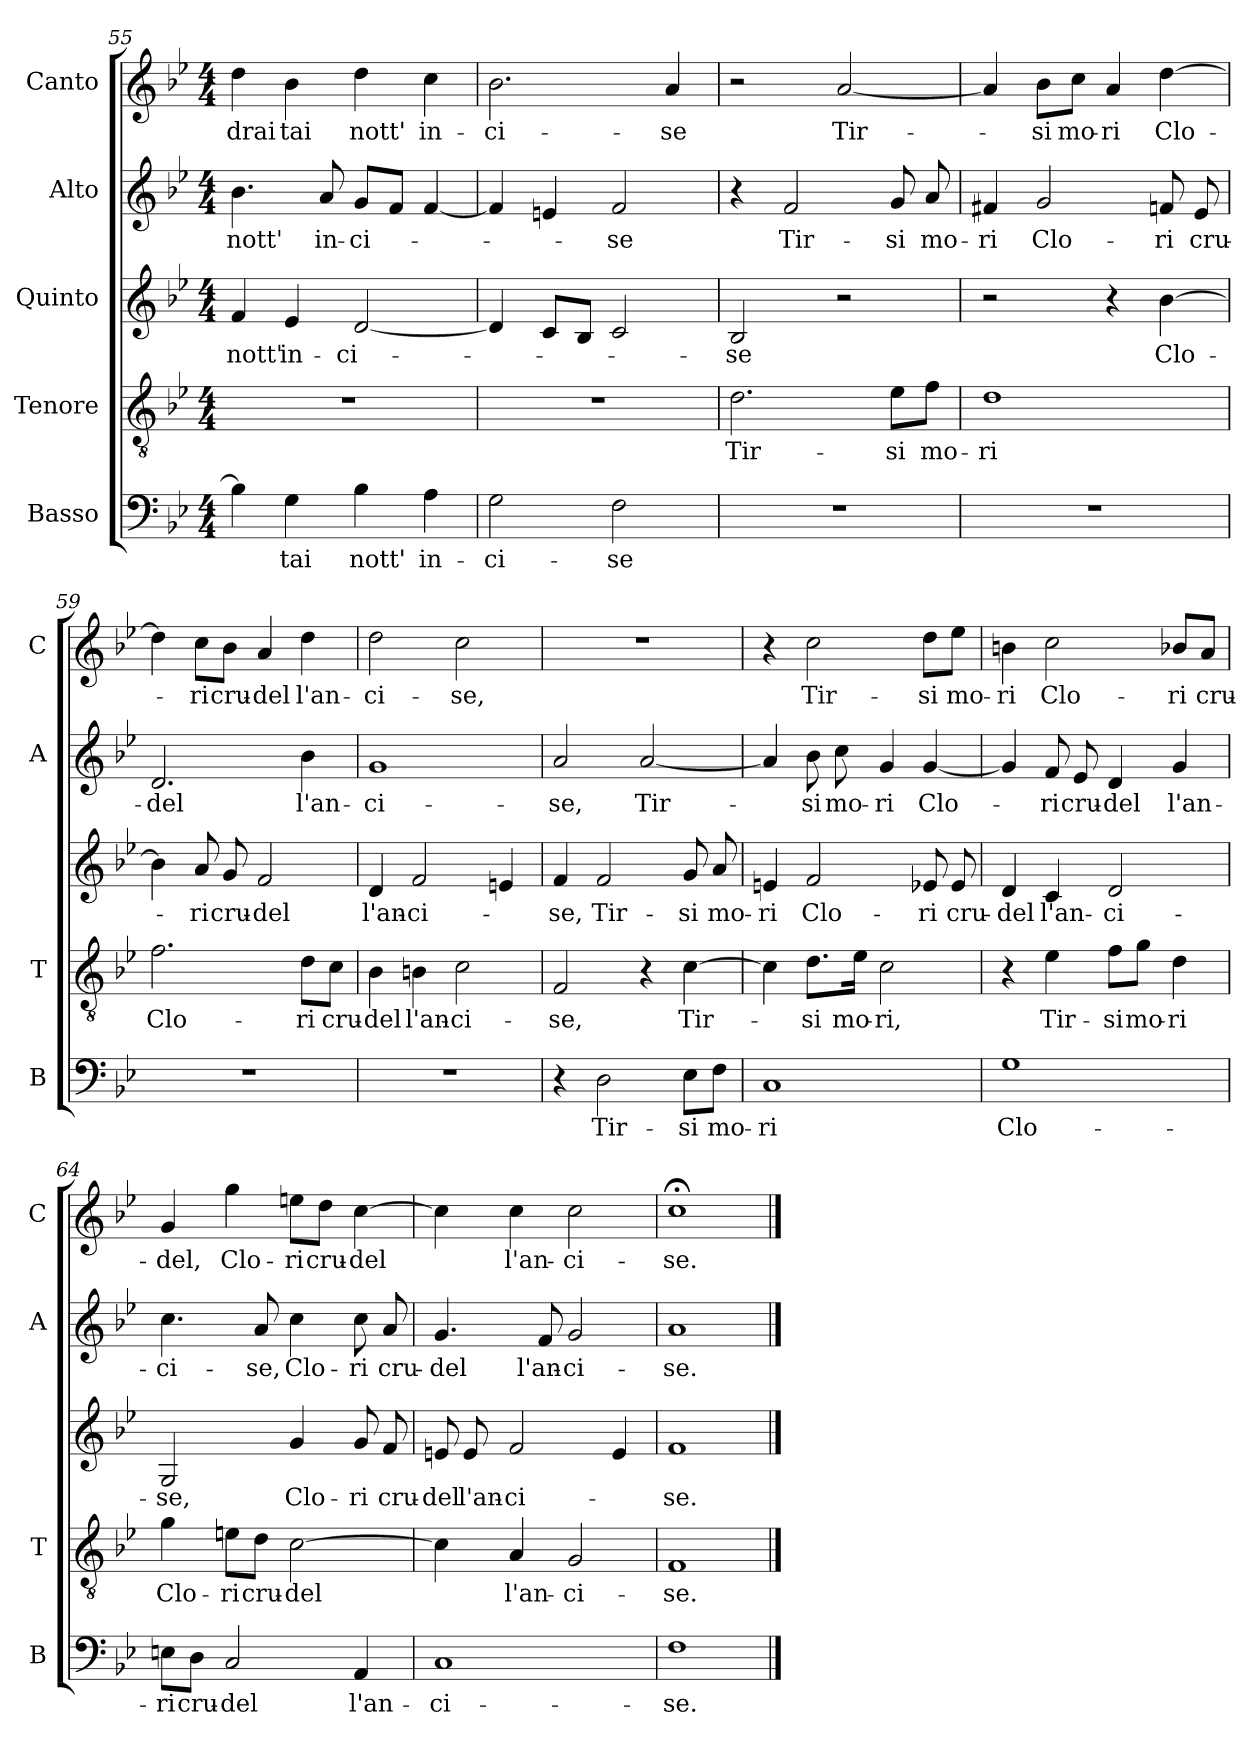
**kern	**text	**kern	**text	**kern	**text	**kern	**text	**kern	**text
*part5	*part5	*part4	*part4	*part3	*part3	*part2	*part2	*part1	*part1
*staff5	*staff5	*staff4	*staff4	*staff3	*staff3	*staff2	*staff2	*staff1	*staff1
*I"Basso	*	*I"Tenore	*	*I"Quinto	*	*I"Alto	*	*I"Canto	*
*I'B	*	*I'T	*	*	*	*I'A	*	*I'C	*
*clefF4	*	*clefGv2	*	*clefG2	*	*clefG2	*	*clefG2	*
*k[b-e-]	*	*k[b-e-]	*	*k[b-e-]	*	*k[b-e-]	*	*k[b-e-]	*
*B-:	*	*B-:	*	*B-:	*	*B-:	*	*B-:	*
*M4/4	*	*M4/4	*	*M4/4	*	*M4/4	*	*M4/4	*
=55	=55	=55	=55	=55	=55	=55	=55	=55	=55
!	!	!	!	!	!LO:LY:b	!	!LO:LY:b	!	!LO:LY:b
4B-\]	.	1r	.	4f/	nott'	4.b-\	nott'	4dd\	-drai
!	!LO:LY:b	!	!	!	!LO:LY:b	!	!	!	!LO:LY:b
4G\	tai	.	.	4e-/	in-	.	.	4b-\	tai
!	!	!	!	!	!	!	!LO:LY:b	!	!
.	.	.	.	.	.	8a/	in-	.	.
!	!LO:LY:b	!	!	!	!LO:LY:b	!	!LO:LY:b	!	!LO:LY:b
4B-\	nott'	.	.	[2d/	-ci-	8g/L	-ci-	4dd\	nott'
.	.	.	.	.	.	8f/J	.	.	.
!	!LO:LY:b	!	!	!	!	!	!	!	!LO:LY:b
4A\	in-	.	.	.	.	[4f/	.	4cc\	in-
=56	=56	=56	=56	=56	=56	=56	=56	=56	=56
!	!LO:LY:b	!	!	!	!	!	!	!	!LO:LY:b
2G\	-ci-	1r	.	4d/]	.	4f/]	.	2.b-\	-ci-
.	.	.	.	8c/L	.	4en/	.	.	.
.	.	.	.	8B-/J	.	.	.	.	.
!	!LO:LY:b	!	!	!	!	!	!LO:LY:b	!	!
2F\	-se	.	.	2c/	.	2f/	-se	.	.
!	!	!	!	!	!	!	!	!	!LO:LY:b
.	.	.	.	.	.	.	.	4a/	-se
=57	=57	=57	=57	=57	=57	=57	=57	=57	=57
!	!	!	!LO:LY:b	!	!LO:LY:b	!	!	!	!
1r	.	2.d\	Tir-	2B-/	-se	4r	.	2r	.
!	!	!	!	!	!	!	!LO:LY:b	!	!
.	.	.	.	.	.	2f/	Tir-	.	.
!	!	!	!	!	!	!	!	!	!LO:LY:b
.	.	.	.	2r	.	.	.	[2a/	Tir-
!	!	!	!LO:LY:b	!	!	!	!LO:LY:b	!	!
.	.	8e-\L	-si	.	.	8g/	-si	.	.
!	!	!	!LO:LY:b	!	!	!	!LO:LY:b	!	!
.	.	8f\J	mo-	.	.	8a/	mo-	.	.
=58	=58	=58	=58	=58	=58	=58	=58	=58	=58
!	!	!	!LO:LY:b	!	!	!	!LO:LY:b	!	!
1r	.	1d	-ri	2r	.	4f#X/	-ri	4a/]	.
!	!	!	!	!	!	!	!LO:LY:b	!	!LO:LY:b
.	.	.	.	.	.	2g/	Clo-	8b-\L	-si
!	!	!	!	!	!	!	!	!	!LO:LY:b
.	.	.	.	.	.	.	.	8cc\J	mo-
!	!	!	!	!	!	!	!	!	!LO:LY:b
.	.	.	.	4r	.	.	.	4a/	-ri
!	!	!	!	!	!LO:LY:b	!	!LO:LY:b	!	!LO:LY:b
.	.	.	.	[4b-\	Clo-	8fn/	-ri	[4dd\	Clo-
!	!	!	!	!	!	!	!LO:LY:b	!	!
.	.	.	.	.	.	8e-/	cru-	.	.
!!LO:PB:g=z
=59	=59	=59	=59	=59	=59	=59	=59	=59	=59
!	!	!	!LO:LY:b	!	!	!	!LO:LY:b	!	!
1r	.	2.f\	Clo-	4b-\]	.	2.d/	-del	4dd\]	.
!	!	!	!	!	!LO:LY:b	!	!	!	!LO:LY:b
.	.	.	.	8a/	-ri	.	.	8cc\L	-ri
!	!	!	!	!	!LO:LY:b	!	!	!	!LO:LY:b
.	.	.	.	8g/	cru-	.	.	8b-\J	cru-
!	!	!	!	!	!LO:LY:b	!	!	!	!LO:LY:b
.	.	.	.	2f/	-del	.	.	4a/	-del
!	!	!	!LO:LY:b	!	!	!	!LO:LY:b	!	!LO:LY:b
.	.	8d\L	-ri	.	.	4b-\	l'an-	4dd\	l'an-
!	!	!	!LO:LY:b	!	!	!	!	!	!
.	.	8c\J	cru-	.	.	.	.	.	.
=60	=60	=60	=60	=60	=60	=60	=60	=60	=60
!	!	!	!LO:LY:b	!	!LO:LY:b	!	!LO:LY:b	!	!LO:LY:b
1r	.	4B-\	-del	4d/	l'an-	1g	-ci-	2dd\	-ci-
!	!	!	!LO:LY:b	!	!LO:LY:b	!	!	!	!
.	.	4Bn\	l'an-	2f/	-ci-	.	.	.	.
!	!	!	!LO:LY:b	!	!	!	!	!	!LO:LY:b
.	.	2c\	-ci-	.	.	.	.	2cc\	-se,
.	.	.	.	4en/	.	.	.	.	.
=61	=61	=61	=61	=61	=61	=61	=61	=61	=61
!	!	!	!LO:LY:b	!	!LO:LY:b	!	!LO:LY:b	!	!
4r	.	2F/	-se,	4f/	-se,	2a/	-se,	1r	.
!	!LO:LY:b	!	!	!	!LO:LY:b	!	!	!	!
2D\	Tir-	.	.	2f/	Tir-	.	.	.	.
!	!	!	!	!	!	!	!LO:LY:b	!	!
.	.	4r	.	.	.	[2a/	Tir-	.	.
!	!LO:LY:b	!	!LO:LY:b	!	!LO:LY:b	!	!	!	!
8E-\L	-si	[4c\	Tir-	8g/	-si	.	.	.	.
!	!LO:LY:b	!	!	!	!LO:LY:b	!	!	!	!
8F\J	mo-	.	.	8a/	mo-	.	.	.	.
=62	=62	=62	=62	=62	=62	=62	=62	=62	=62
!	!LO:LY:b	!	!	!	!LO:LY:b	!	!	!	!
1C	-ri	4c\]	.	4en/	-ri	4a/]	.	4r	.
!	!	!	!LO:LY:b	!	!LO:LY:b	!	!LO:LY:b	!	!LO:LY:b
.	.	8.d\L	-si	2f/	Clo-	8b-\	-si	2cc\	Tir-
!	!	!	!	!	!	!	!LO:LY:b	!	!
.	.	.	.	.	.	8cc\	mo-	.	.
!	!	!	!LO:LY:b	!	!	!	!	!	!
.	.	16e-\Jk	mo-	.	.	.	.	.	.
!	!	!	!LO:LY:b	!	!	!	!LO:LY:b	!	!
.	.	2c\	-ri,	.	.	4g/	-ri	.	.
!	!	!	!	!	!LO:LY:b	!	!LO:LY:b	!	!LO:LY:b
.	.	.	.	8e-X/	-ri	[4g/	Clo-	8dd\L	-si
!	!	!	!	!	!LO:LY:b	!	!	!	!LO:LY:b
.	.	.	.	8e-/	cru-	.	.	8ee-\J	mo-
!!LO:LB:g=z
=63	=63	=63	=63	=63	=63	=63	=63	=63	=63
!	!LO:LY:b	!	!	!	!LO:LY:b	!	!	!	!LO:LY:b
1G	Clo-	4r	.	4d/	-del	4g/]	.	4bn\	-ri
!	!	!	!LO:LY:b	!	!LO:LY:b	!	!LO:LY:b	!	!LO:LY:b
.	.	4e-\	Tir-	4c/	l'an-	8f/	-ri	2cc\	Clo-
!	!	!	!	!	!	!	!LO:LY:b	!	!
.	.	.	.	.	.	8e-/	cru-	.	.
!	!	!	!LO:LY:b	!	!LO:LY:b	!	!LO:LY:b	!	!
.	.	8f\L	-si	2d/	-ci-	4d/	-del	.	.
!	!	!	!LO:LY:b	!	!	!	!	!	!
.	.	8g\J	mo-	.	.	.	.	.	.
!	!	!	!LO:LY:b	!	!	!	!LO:LY:b	!	!LO:LY:b
.	.	4d\	-ri	.	.	4g/	l'an-	8b-X/L	-ri
!	!	!	!	!	!	!	!	!	!LO:LY:b
.	.	.	.	.	.	.	.	8a/J	cru-
=64	=64	=64	=64	=64	=64	=64	=64	=64	=64
!	!LO:LY:b	!	!LO:LY:b	!	!LO:LY:b	!	!LO:LY:b	!	!LO:LY:b
8En\L	-ri	4g\	Clo-	2G/	-se,	4.cc\	-ci-	4g/	-del,
!	!LO:LY:b	!	!	!	!	!	!	!	!
8D\J	cru-	.	.	.	.	.	.	.	.
!	!LO:LY:b	!	!LO:LY:b	!	!	!	!	!	!LO:LY:b
2C/	-del	8en\L	-ri	.	.	.	.	4gg\	Clo-
!	!	!	!LO:LY:b	!	!	!	!LO:LY:b	!	!
.	.	8d\J	cru-	.	.	8a/	-se,	.	.
!	!	!	!LO:LY:b	!	!LO:LY:b	!	!LO:LY:b	!	!LO:LY:b
.	.	[2c\	-del	4g/	Clo-	4cc\	Clo-	8een\L	-ri
!	!	!	!	!	!	!	!	!	!LO:LY:b
.	.	.	.	.	.	.	.	8dd\J	cru-
!	!LO:LY:b	!	!	!	!LO:LY:b	!	!LO:LY:b	!	!LO:LY:b
4AA/	l'an-	.	.	8g/	-ri	8cc\	-ri	[4cc\	-del
!	!	!	!	!	!LO:LY:b	!	!LO:LY:b	!	!
.	.	.	.	8f/	cru-	8a/	cru-	.	.
=65	=65	=65	=65	=65	=65	=65	=65	=65	=65
!	!LO:LY:b	!	!	!	!LO:LY:b	!	!LO:LY:b	!	!
1C	-ci-	4c\]	.	8en/	-del	4.g/	-del	4cc\]	.
!	!	!	!	!	!LO:LY:b	!	!	!	!
.	.	.	.	8e/	l'an-	.	.	.	.
!	!	!	!LO:LY:b	!	!LO:LY:b	!	!	!	!LO:LY:b
.	.	4A/	l'an-	2f/	-ci-	.	.	4cc\	l'an-
!	!	!	!	!	!	!	!LO:LY:b	!	!
.	.	.	.	.	.	8f/	l'an-	.	.
!	!	!	!LO:LY:b	!	!	!	!LO:LY:b	!	!LO:LY:b
.	.	2G/	-ci-	.	.	2g/	-ci-	2cc\	-ci-
.	.	.	.	4e/	.	.	.	.	.
=66	=66	=66	=66	=66	=66	=66	=66	=66	=66
!	!LO:LY:b	!	!LO:LY:b	!	!LO:LY:b	!	!LO:LY:b	!	!LO:LY:b
1F	-se.	1F	-se.	1f	-se.	1a	-se.	1cc;<	-se.
==	==	==	==	==	==	==	==	==	==
*-	*-	*-	*-	*-	*-	*-	*-	*-	*-
